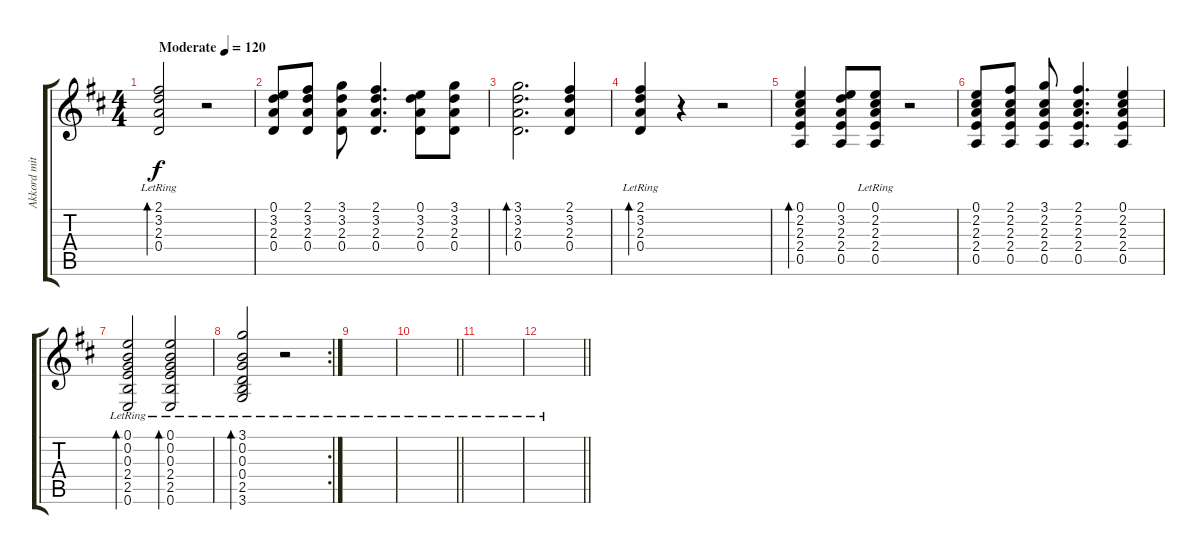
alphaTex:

\track ("Akkord mit Melodie" "Akkord mit") {instrument acousticguitarsteel}
\staff {score tabs}
\tuning (E4 B3 G3 D3 A2 E2) {hide}
\ts (4 4)
\tempo (120 "Moderate")
\clef g2
\ks d
(2.1{lr} 3.2 2.3 0.4).2{bd 240 dy f instrument acousticguitarsteel} r.2 |
(0.1 3.2 2.3 0.4).8 (2.1 3.2 2.3 0.4).8 (3.1 3.2 2.3 0.4).8 (2.1 3.2 2.3 0.4).4{d} (0.1 3.2 2.3 0.4).8 (3.1 3.2 2.3 0.4).8 |
(3.1 3.2 2.3 0.4).2{d bd 240} (2.1 3.2 2.3 0.4).4 |
(2.1{lr} 3.2 2.3 0.4).4{bd 240} r.4 r.2 |
(0.1 2.2 2.3 2.4 0.5).4{bd 240} (0.1 3.2 2.3 2.4 0.5).8 (0.1{lr} 2.2 2.3 2.4 0.5).8 r.2 |
(0.1 2.2 2.3 2.4 0.5).8 (2.1 2.2 2.3 2.4 0.5).8 (3.1 2.2 2.3 2.4 0.5).8 (2.1 2.2 2.3 2.4 0.5).4{d} (0.1 2.2 2.3 2.4 0.5).4 |
(0.1{lr} 0.2 0.3 2.4 2.5 0.6).2{bd 240} (0.1{lr} 0.2 0.3 2.4 2.5 0.6).2{bd 240} |
\rc 2
(3.1{lr} 0.2 0.3 0.4 2.5 3.6).2{bd 240} r.2 |
|
\barLineRight lightlight
|
|
\barLineRight lightlight
